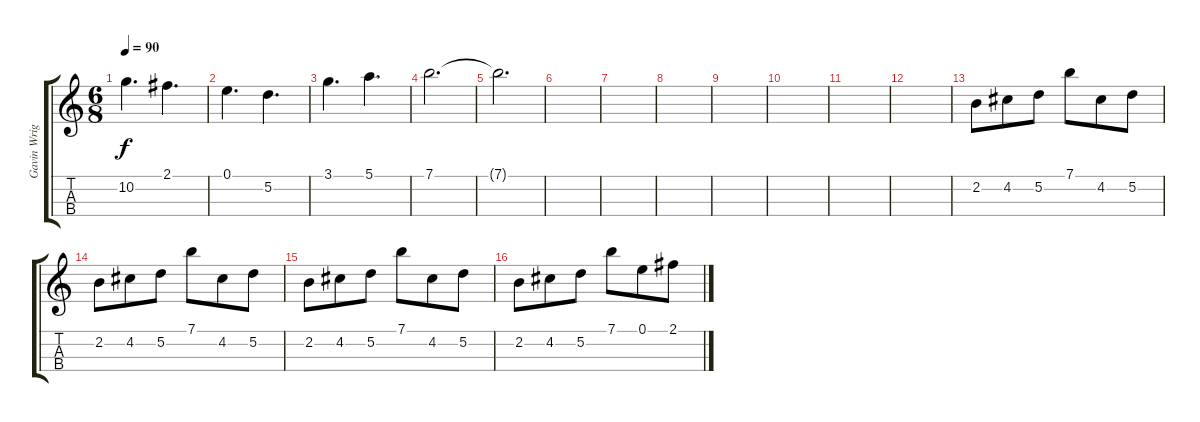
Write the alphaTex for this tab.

\track ("Gavin Wright" "Gavin Wrig") {instrument violin}
\staff {score tabs}
\tuning (E5 A4 D4 G3) {hide}
\ts (6 8)
\tempo 90
\clef g2
\ks c
10.2.4{d dy f} 2.1.4{d} |
0.1.4{d} 5.2.4{d} |
3.1.4{d} 5.1.4{d} |
7.1.2{d} |
7.1{t}.2{d} |
|
|
|
|
|
|
|
2.2.8 4.2.8 5.2.8 7.1.8 4.2.8 5.2.8 |
2.2.8 4.2.8 5.2.8 7.1.8 4.2.8 5.2.8 |
2.2.8 4.2.8 5.2.8 7.1.8 4.2.8 5.2.8 |
2.2.8 4.2.8 5.2.8 7.1.8 0.1.8 2.1.8
